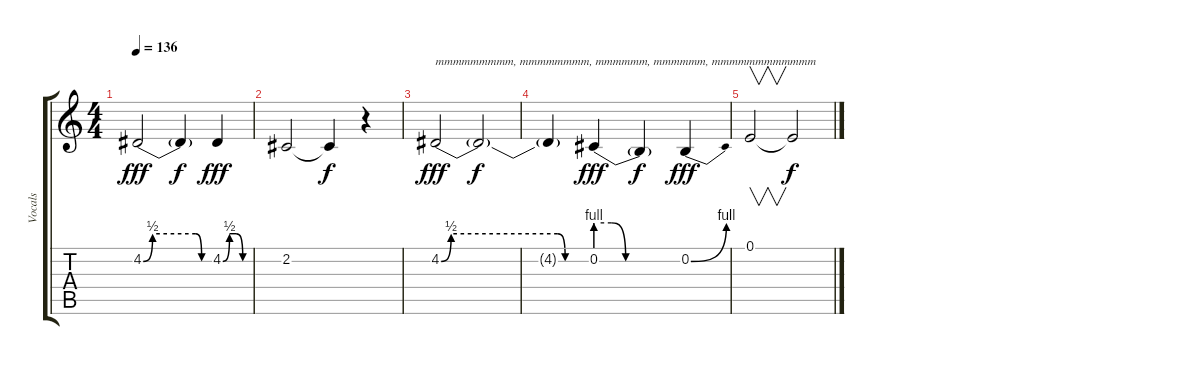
\track ("Vocals" "Vocals") {instrument tenorsax}
\staff {score tabs}
\tuning (E4 B3 G3 D3 A2 E2) {hide}
\ts (4 4)
\tempo 136
\clef g2
\ks c
4.2{be (custom 0 0 8 2 45 2 50 0 60 0)}.2{dy fff} 4.2{t}.4{dy f volume 6} 4.2{be (custom 0 0 15 2 30 2 45 0 60 0)}.4{dy fff} |
2.2.2 2.2{t}.4{dy f volume 5} r.4 |
4.2{be (custom 0 0 4 2 47 2 50 0 60 0)}.2{txt "mmmmmmmmm, mmmmmmmm, mmmmmm, mmmmmm, mmmmmmmmmmmm" dy fff} 4.2{t}.2{dy f volume 3} |
4.2{t}.4 0.2{be (custom 0 4 11 4 21 0 60 0)}.4{dy fff} 0.2{t}.4{dy f volume 2} 0.2{be (bend 0 0 60 4)}.4{dy fff} |
0.1.2{v} 0.1{t}.2{dy f volume 0}
